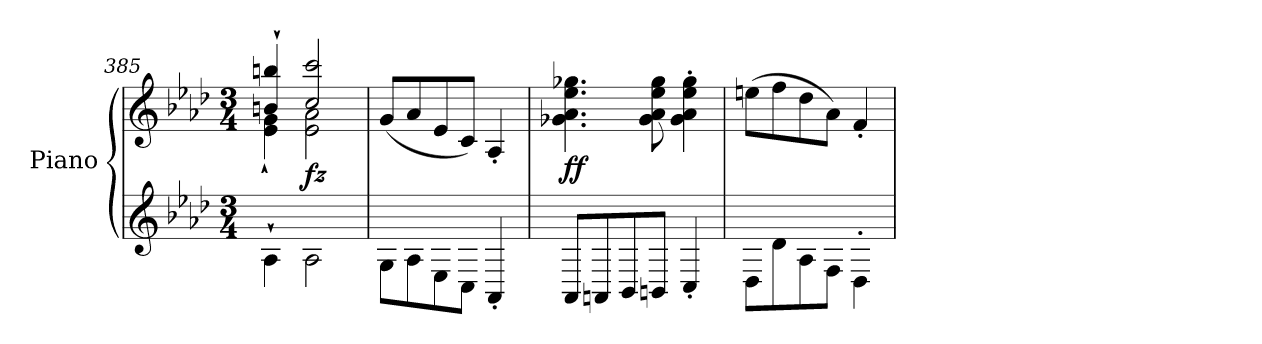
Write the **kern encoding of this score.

**kern	**kern	**dynam
*part1	*part1	*part1
*staff2	*staff1	*staff1/2
*I"Piano	*	*
*I'Pno.	*	*
*clefG2	*clefG2	*
*k[b-e-a-d-]	*k[b-e-a-d-]	*
*M3/4	*M3/4	*
=385	=385	=385
*	*^	*
4A-`\	4bn/` 4bbn/`	4e-\` 4g\`	.
!	!	!	!LO:DY:b
2A-\	2cc/ 2ccc/	2e-\ 2a-\	fz
*	*v	*v	*
=386	=386	=386
8G\L	(8g/L	.
8A-\	8a-/	.
8E-\	8e-/	.
8C\J	8c/J)	.
4AA-'/	4A-'/	.
=387	=387	=387
!	!	!LO:DY:b
8AA-/L	4.g-X\ 4.a-\ 4.ee-\ 4.gg-X\	ff
8AAn/	.	.
8BB-/	.	.
8BBn/J	8g-\ 8a-\ 8ee-\ 8gg-\	.
4C'/	4g-\' 4a-\' 4ee-\' 4gg-\'	.
=388	=388	=388
8D-\L	(8een\L	.
8d-\	8ff\	.
8A-\	8dd-\	.
8F\J	8a-\J)	.
4D-'\	4f'/	.
=	=	=
*-	*-	*-
